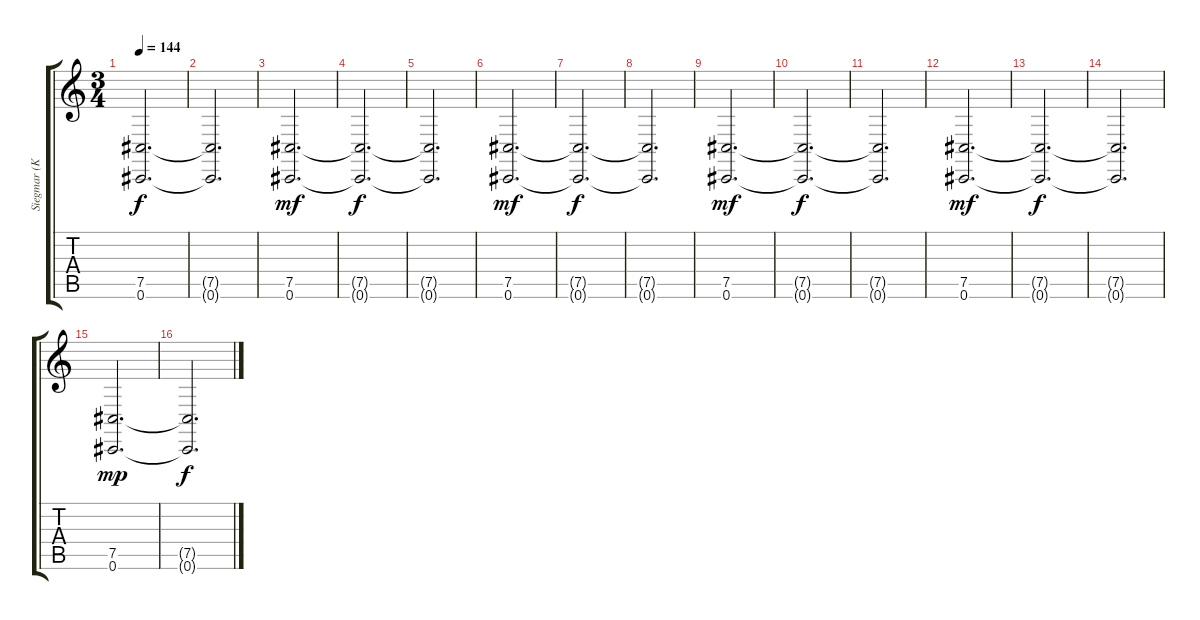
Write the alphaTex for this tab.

\track ("Siegmar (Keyboard III)" "Siegmar (K") {instrument pad2warm}
\staff {score tabs}
\tuning (Db4 Ab3 E3 B2 Gb2 Db2) {hide}
\ts (3 4)
\tempo 144
\clef g2
\ks c
(7.5{t} 0.6{t}).2{d dy f} |
(7.5{t} 0.6{t}).2{d} |
(7.5 0.6).2{d dy mf} |
(7.5{t} 0.6{t}).2{d dy f} |
(7.5{t} 0.6{t}).2{d} |
(7.5 0.6).2{d dy mf} |
(7.5{t} 0.6{t}).2{d dy f} |
(7.5{t} 0.6{t}).2{d} |
(7.5 0.6).2{d dy mf} |
(7.5{t} 0.6{t}).2{d dy f} |
(7.5{t} 0.6{t}).2{d} |
(7.5 0.6).2{d dy mf} |
(7.5{t} 0.6{t}).2{d dy f} |
(7.5{t} 0.6{t}).2{d} |
(7.5 0.6).2{d dy mp} |
(7.5{t} 0.6{t}).2{d dy f}
